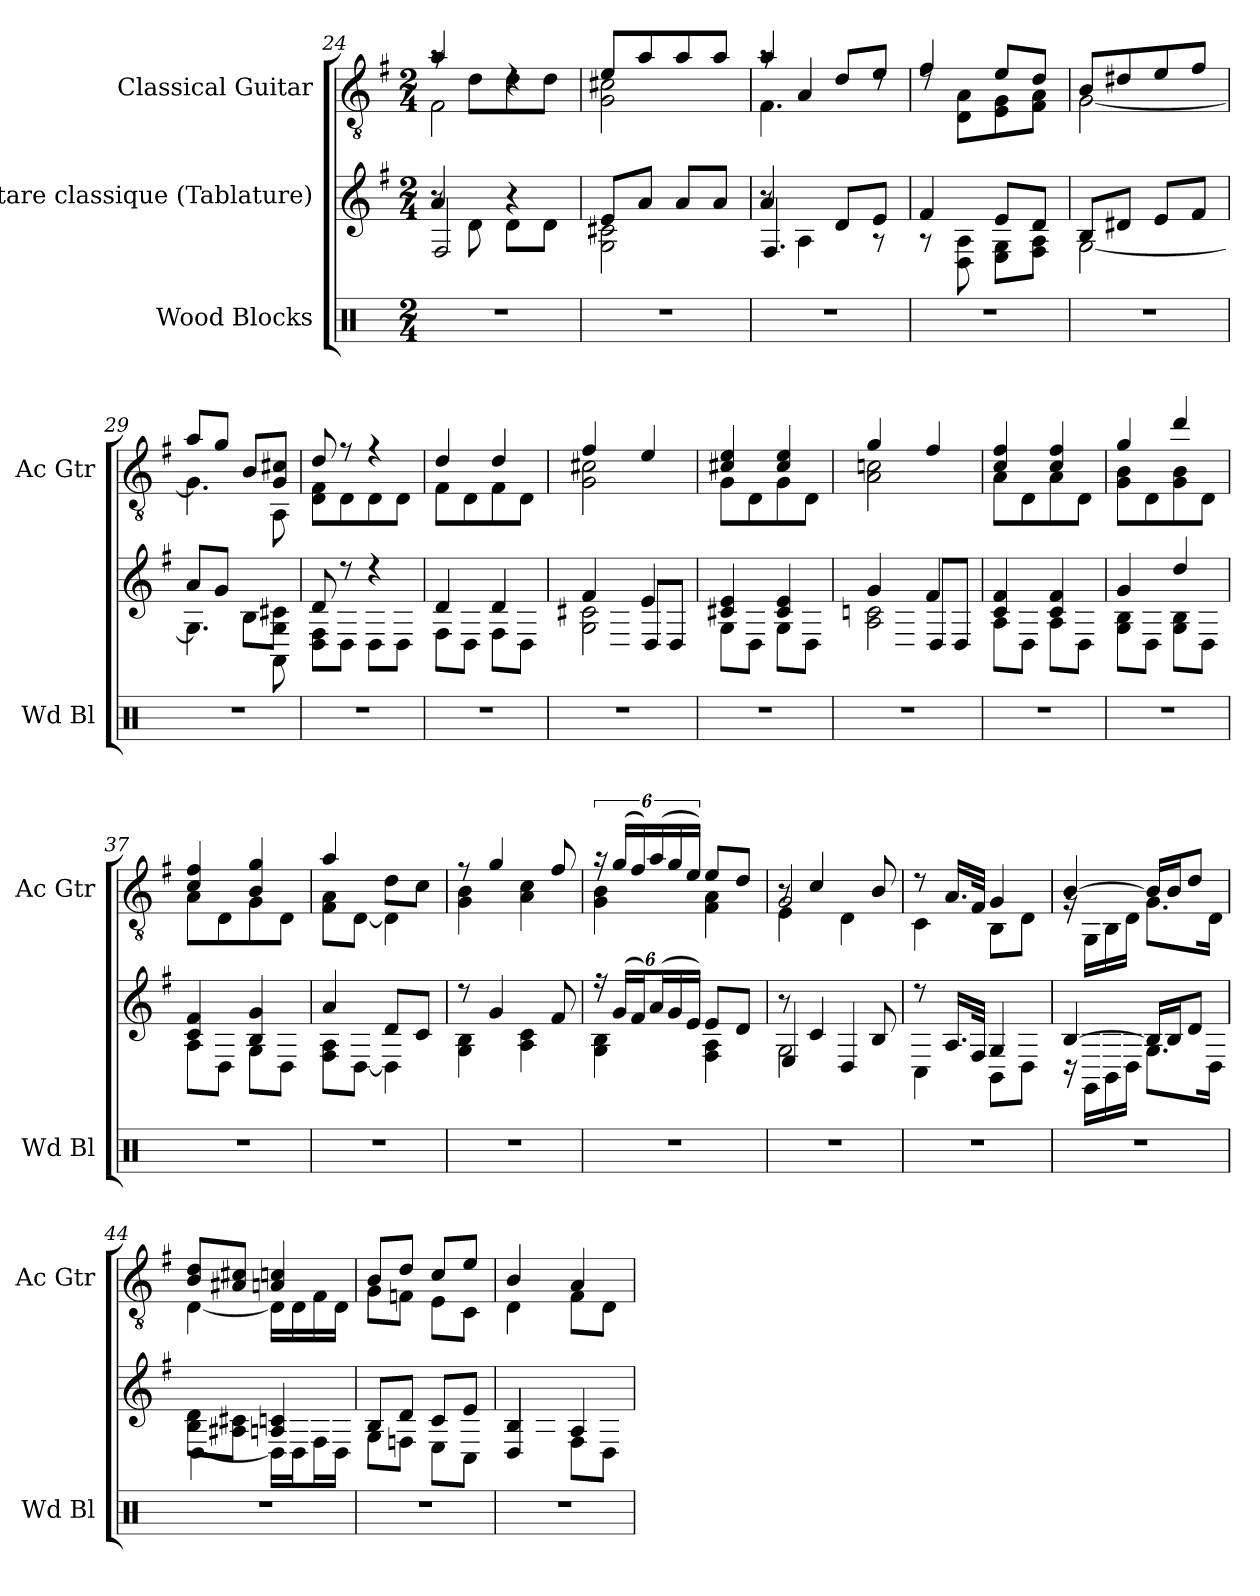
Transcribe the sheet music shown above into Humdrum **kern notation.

**kern	**kern	**kern
*part3	*part2	*part1
*staff3	*staff2	*staff1
*I"Wood Blocks	*I"Guitare classique (Tablature)	*I"Classical Guitar
*I'Wd Bl	*	*I'Ac Gtr
*clefX	*	*clefGv2
*k[]	*k[f#]	*k[f#]
*M2/4	*M2/4	*M2/4
=24	=24	=24
*	*^	*^
*	*	*^	*	*^
2r	4a	8r	2F#<	4a/	8ra	2F#<\
.	.	8d<	.	.	8d<\L	.
.	4r	8dL	.	4rd	8d\	.
.	.	8dJ	.	.	8d\J	.
*	*	*v	*v	*	*	*
*	*	*	*	*v	*v
=25	=25	=25	=25	=25
2r	8eL	2G< 2c#X<	8e/L	2G\< 2c#X\<
.	8aJ	.	8a/	.
.	8aL	.	8a/	.
.	8aJ	.	8a/J	.
!!LO:PB:g=z
=26	=26	=26	=26	=26
*	*	*^	*	*^
2r	4a	8r	4.F#<	4a/	8ra	4.F#<\
.	.	4A<	.	.	4A/	.
.	8dL	.	.	8d/L	.	.
.	8eJ	8r	8ryy	8e/J	8rd	8ryy
*	*	*v	*v	*	*	*
*	*	*	*	*v	*v
=27	=27	=27	=27	=27
2r	4f#	8r	4f#/	8rd
.	.	8D<> 8A<>	.	8D\<> 8A\<>L
.	8eL	8E\ 8G\L	8e/L	8E\ 8G\
.	8dJ	8F#\ 8A\J	8d/J	8F#\ 8A\J
=28	=28	=28	=28	=28
2r	8BL	[2G	8B/L	[2G\
.	8d#XJ	.	8d#X/	.
.	8eL	.	8e/	.
.	8f#J	.	8f#/J	.
=29	=29	=29	=29	=29
2r	8aL	4.G]	8a/L	4.G\]
.	8gJ	.	8g/J	.
.	8BL	.	8B/L	.
.	8G\ 8c#X\J	8AA	8G/ 8c#X/J	8AA\
=30	=30	=30	=30	=30
2r	8d	8D<<\ 8F#<<\L	8d/	8D\<< 8F#\<<L
.	8r	8D<J	8r	8D<\
.	4r	8DL	4r	8D\
.	.	8DJ	.	8D\J
=31	=31	=31	=31	=31
2r	4d	8F#<L	4d/	8F#<\L
.	.	8D<J	.	8D<\
.	4d	8F#L	4d/	8F#\
.	.	8DJ	.	8D\J
=32	=32	=32	=32	=32
*	*	*^	*	*^
2r	4f#	2G<< 2c#X<<	8GLyy	4f#/	2G\<< 2c#X\<<	8G\Lyy
.	.	.	8DJ	.	.	8D\
.	4e	.	8DL	4e/	.	8D\
.	.	.	8DJ	.	.	8D\J
*	*	*v	*v	*	*	*
*	*	*	*	*v	*v
=33	=33	=33	=33	=33
2r	4c#X 4e	8GL	4c#X/ 4e/	8G\L
.	.	8DJ	.	8D\
.	4c# 4e	8GL	4c#/ 4e/	8G\
.	.	8DJ	.	8D\J
!!LO:LB:g=z
=34	=34	=34	=34	=34
*	*	*^	*	*^
2r	4g	2A< 2cn<	8ALyy	4g/	2A\< 2cn\<	8A\Lyy
.	.	.	8D<J	.	.	8D<\
.	4f#	.	8DL	4f#/	.	8D\
.	.	.	8DJ	.	.	8D\J
*	*	*v	*v	*	*	*
*	*	*	*	*v	*v
=35	=35	=35	=35	=35
2r	4c 4f#	8AL	4c/ 4f#/	8A\L
.	.	8DJ	.	8D\
.	4c 4f#	8AL	4c/ 4f#/	8A\
.	.	8DJ	.	8D\J
=36	=36	=36	=36	=36
2r	4g	8G\ 8B\L	4g/	8G\ 8B\L
.	.	8DJ	.	8D\
.	4dd	8G\ 8B\L	4dd/	8G\ 8B\
.	.	8DJ	.	8D\J
=37	=37	=37	=37	=37
2r	4c 4f#	8AL	4c/ 4f#/	8A\L
.	.	8DJ	.	8D\
.	4B 4g	8GL	4B/ 4g/	8G\
.	.	8DJ	.	8D\J
=38	=38	=38	=38	=38
2r	4a	8F#<<\ 8A<<\L	4a/	8F#\<< 8A\<<L
.	.	[8DJ	.	[8D\J
.	8dL	4D]	8d>\L	4D\]
.	8cJ	.	8c>\J	.
=39	=39	=39	=39	=39
2r	8r	4G 4B	8rf	4G\ 4B\
.	4g	.	4g/	.
.	.	4A 4c	.	4A\ 4c\
.	8f#	.	8f#/	.
=40	=40	=40	=40	=40
*	*Xbrackettup	*	*	*
2r	24r	4G 4B	24ra	4G\ 4B\
.	(>24gLL	.	(<24g/LL	.
.	24f#J)	.	24f#/)	.
.	(>24aL	.	(<24a/	.
.	24g	.	24g/	.
.	24eJJ)	.	24e/JJ)	.
.	8eL	4F#<< 4A<<	8e/L	4F#\<< 4A\<<
.	8dJ	.	8d/J	.
=41	=41	=41	=41	=41
*	*	*^	*	*^
2r	8r	2G	4E	8r	2G/	4E\
.	4c	.	.	4c/	.	.
.	.	.	4D	.	.	4D\
.	8B	.	.	8B/	.	.
*	*	*v	*v	*	*	*
*	*	*	*	*v	*v
!!LO:LB:g=z
=42	=42	=42	=42	=42
2r	8r	4C	8r	4C\
.	16.ALL	.	16.A/LL	.
.	32F#JJk	.	32F#/JJk	.
.	4G	8BBL	4G/	8BB\L
.	.	8DJ	.	8D\J
=43	=43	=43	=43	=43
2r	[4B	16r	[4B/	16rG
.	.	16GG<LL	.	16GG<\LL
.	.	16BB<	.	16BB<\
.	.	16DJJ	.	16D\JJ
.	16BLL]	8.GL	16B/LL]	8.G\L
.	16BJ	.	16B/J	.
.	8dJ	.	8d/J	.
.	.	16DJk	.	16D\Jk
=44	=44	=44	=44	=44
2r	8B\ 8d\L	[4D	8B/ 8d/L	[4D\
.	8A#X\ 8c#X\J	.	8A#X/ 8c#X/J	.
.	4An 4cn	16DLL]	4An/ 4cn/	16D\LL]
.	.	16DJ	.	16D\
.	.	16F#>L	.	16F#>\
.	.	16DJJ	.	16D\JJ
=45	=45	=45	=45	=45
2r	8BL	8GL	8B/L	8G\L
.	8dJ	8Fn<J	8d/J	8Fn<\J
.	8cL	8E<L	8c/L	8E<\L
.	8eJ	8C<J	8e/J	8C<\J
=46	=46	=46	=46	=46
*	*	*^	*	*^
2r	4B	8DLyy	4D	4B/	8D/Lyy	4D\
.	.	8GJ	.	.	8G\J	.
.	4A	8F#<L	4ryy	4A/	8F#<\L	4ryy
.	.	8DJ	.	.	8D\J	.
*	*v	*v	*v	*	*	*
*	*	*v	*v	*v
=	=	=
*-	*-	*-
